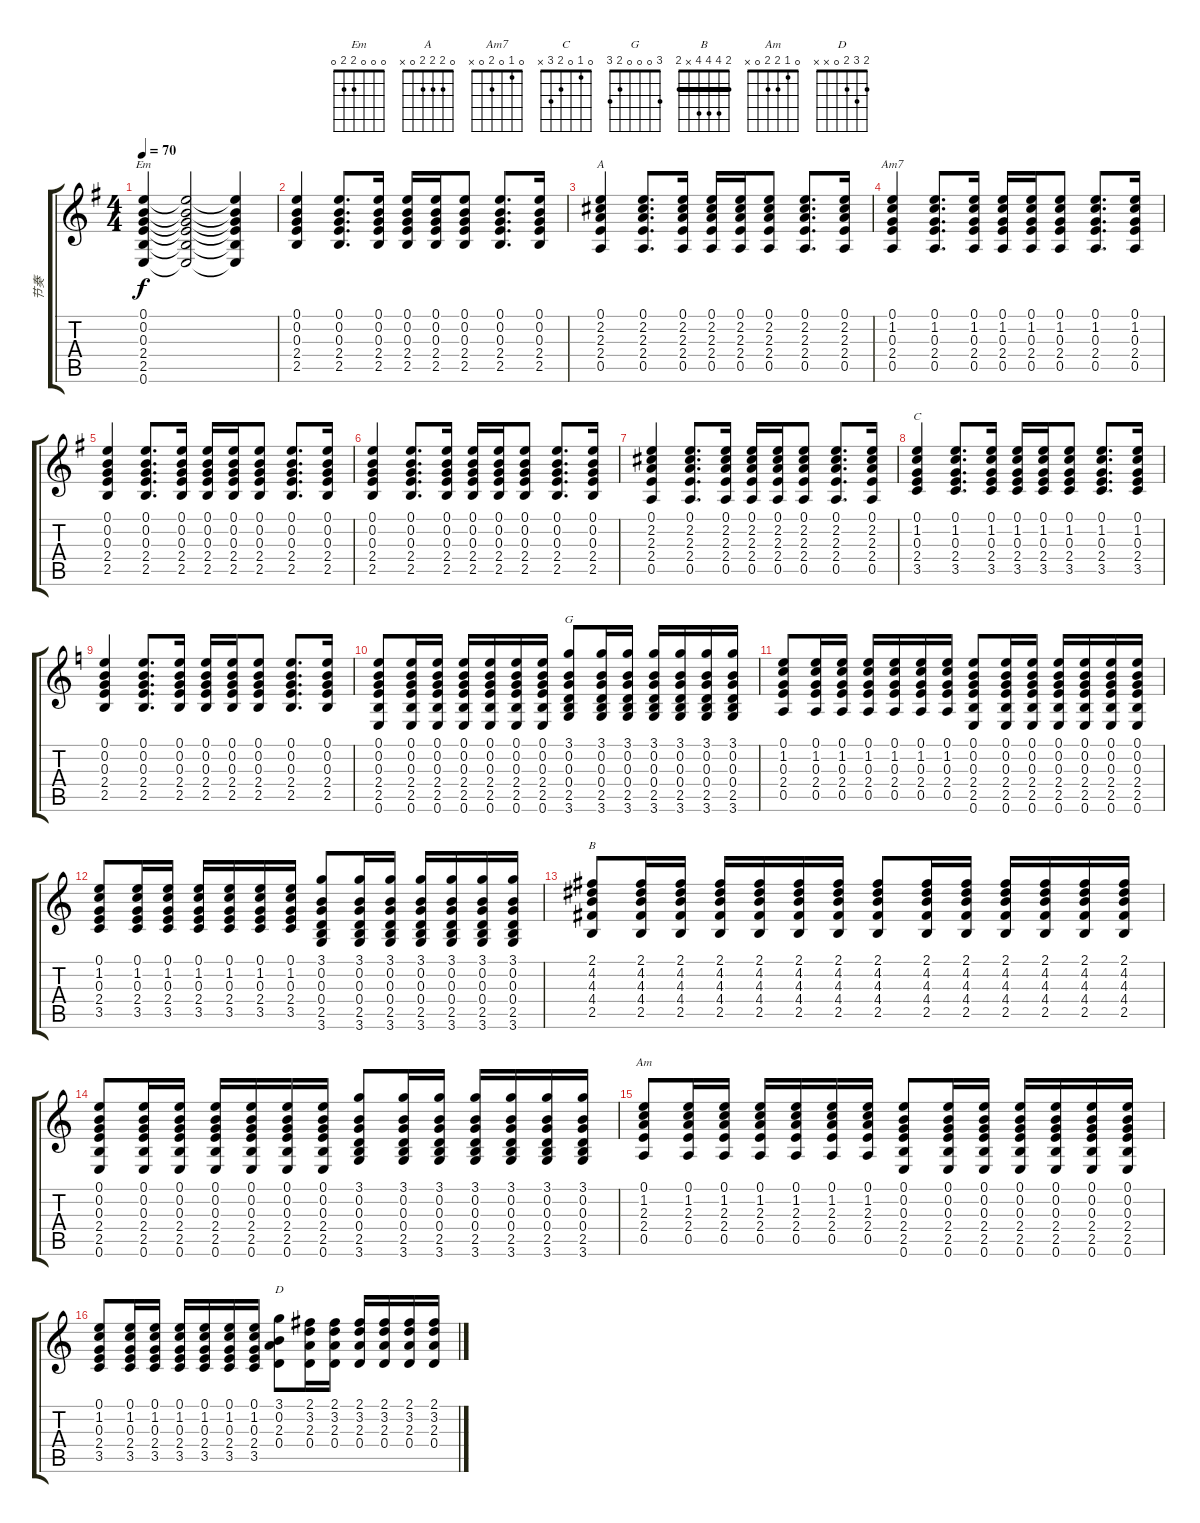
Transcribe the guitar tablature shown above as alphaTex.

\track ("节奏" "节奏") {instrument acousticguitarnylon}
\staff {score tabs}
\tuning (E4 B3 G3 D3 A2 E2) {hide}
\chord ("Em" 0 0 0 2 2 0)
\chord ("A" 0 2 2 2 0 x)
\chord ("Am7" 0 1 0 2 0 x)
\chord ("C" 0 1 0 2 3 x)
\chord ("G" 3 0 0 0 2 3)
\chord ("B" 2 4 4 4 x 2) {barre 2}
\chord ("Am" 0 1 2 2 0 x)
\chord ("D" 2 3 2 0 x x)
\ts (4 4)
\tempo 70
\clef g2
\ks g
(0.1 0.2 0.3 2.4 2.5 0.6).4{ch "Em" dy f} (0.1{t} 0.2{t} 0.3{t} 2.4{t} 2.5{t} 0.6{t}).2 (0.1{t} 0.2{t} 0.3{t} 2.4{t} 2.5{t} 0.6{t}).4 |
(0.1 0.2 0.3 2.4 2.5).4 (0.1 0.2 0.3 2.4 2.5).8{d} (0.1 0.2 0.3 2.4 2.5).16 (0.1 0.2 0.3 2.4 2.5).16 (0.1 0.2 0.3 2.4 2.5).16 (0.1 0.2 0.3 2.4 2.5).8 (0.1 0.2 0.3 2.4 2.5).8{d} (0.1 0.2 0.3 2.4 2.5).16 |
(0.1 2.2 2.3 2.4 0.5).4{ch "A"} (0.1 2.2 2.3 2.4 0.5).8{d} (0.1 2.2 2.3 2.4 0.5).16 (0.1 2.2 2.3 2.4 0.5).16 (0.1 2.2 2.3 2.4 0.5).16 (0.1 2.2 2.3 2.4 0.5).8 (0.1 2.2 2.3 2.4 0.5).8{d} (0.1 2.2 2.3 2.4 0.5).16 |
(0.1 1.2 0.3 2.4 0.5).4{ch "Am7"} (0.1 1.2 0.3 2.4 0.5).8{d} (0.1 1.2 0.3 2.4 0.5).16 (0.1 1.2 0.3 2.4 0.5).16 (0.1 1.2 0.3 2.4 0.5).16 (0.1 1.2 0.3 2.4 0.5).8 (0.1 1.2 0.3 2.4 0.5).8{d} (0.1 1.2 0.3 2.4 0.5).16 |
(0.1 0.2 0.3 2.4 2.5).4 (0.1 0.2 0.3 2.4 2.5).8{d} (0.1 0.2 0.3 2.4 2.5).16 (0.1 0.2 0.3 2.4 2.5).16 (0.1 0.2 0.3 2.4 2.5).16 (0.1 0.2 0.3 2.4 2.5).8 (0.1 0.2 0.3 2.4 2.5).8{d} (0.1 0.2 0.3 2.4 2.5).16 |
(0.1 0.2 0.3 2.4 2.5).4 (0.1 0.2 0.3 2.4 2.5).8{d} (0.1 0.2 0.3 2.4 2.5).16 (0.1 0.2 0.3 2.4 2.5).16 (0.1 0.2 0.3 2.4 2.5).16 (0.1 0.2 0.3 2.4 2.5).8 (0.1 0.2 0.3 2.4 2.5).8{d} (0.1 0.2 0.3 2.4 2.5).16 |
(0.1 2.2 2.3 2.4 0.5).4 (0.1 2.2 2.3 2.4 0.5).8{d} (0.1 2.2 2.3 2.4 0.5).16 (0.1 2.2 2.3 2.4 0.5).16 (0.1 2.2 2.3 2.4 0.5).16 (0.1 2.2 2.3 2.4 0.5).8 (0.1 2.2 2.3 2.4 0.5).8{d} (0.1 2.2 2.3 2.4 0.5).16 |
(0.1 1.2 0.3 2.4 3.5).4{ch "C"} (0.1 1.2 0.3 2.4 3.5).8{d} (0.1 1.2 0.3 2.4 3.5).16 (0.1 1.2 0.3 2.4 3.5).16 (0.1 1.2 0.3 2.4 3.5).16 (0.1 1.2 0.3 2.4 3.5).8 (0.1 1.2 0.3 2.4 3.5).8{d} (0.1 1.2 0.3 2.4 3.5).16 |
\ks c
(0.1 0.2 0.3 2.4 2.5).4 (0.1 0.2 0.3 2.4 2.5).8{d} (0.1 0.2 0.3 2.4 2.5).16 (0.1 0.2 0.3 2.4 2.5).16 (0.1 0.2 0.3 2.4 2.5).16 (0.1 0.2 0.3 2.4 2.5).8 (0.1 0.2 0.3 2.4 2.5).8{d} (0.1 0.2 0.3 2.4 2.5).16 |
(0.1 0.2 0.3 2.4 2.5 0.6).8 (0.1 0.2 0.3 2.4 2.5 0.6).16 (0.1 0.2 0.3 2.4 2.5 0.6).16 (0.1 0.2 0.3 2.4 2.5 0.6).16 (0.1 0.2 0.3 2.4 2.5 0.6).16 (0.1 0.2 0.3 2.4 2.5 0.6).16 (0.1 0.2 0.3 2.4 2.5 0.6).16 (3.1 0.2 0.3 0.4 2.5 3.6).8{ch "G"} (3.1 0.2 0.3 0.4 2.5 3.6).16 (3.1 0.2 0.3 0.4 2.5 3.6).16 (3.1 0.2 0.3 0.4 2.5 3.6).16 (3.1 0.2 0.3 0.4 2.5 3.6).16 (3.1 0.2 0.3 0.4 2.5 3.6).16 (3.1 0.2 0.3 0.4 2.5 3.6).16 |
(0.1 1.2 0.3 2.4 0.5).8 (0.1 1.2 0.3 2.4 0.5).16 (0.1 1.2 0.3 2.4 0.5).16 (0.1 1.2 0.3 2.4 0.5).16 (0.1 1.2 0.3 2.4 0.5).16 (0.1 1.2 0.3 2.4 0.5).16 (0.1 1.2 0.3 2.4 0.5).16 (0.1 0.2 0.3 2.4 2.5 0.6).8 (0.1 0.2 0.3 2.4 2.5 0.6).16 (0.1 0.2 0.3 2.4 2.5 0.6).16 (0.1 0.2 0.3 2.4 2.5 0.6).16 (0.1 0.2 0.3 2.4 2.5 0.6).16 (0.1 0.2 0.3 2.4 2.5 0.6).16 (0.1 0.2 0.3 2.4 2.5 0.6).16 |
(0.1 1.2 0.3 2.4 3.5).8 (0.1 1.2 0.3 2.4 3.5).16 (0.1 1.2 0.3 2.4 3.5).16 (0.1 1.2 0.3 2.4 3.5).16 (0.1 1.2 0.3 2.4 3.5).16 (0.1 1.2 0.3 2.4 3.5).16 (0.1 1.2 0.3 2.4 3.5).16 (3.1 0.2 0.3 0.4 2.5 3.6).8 (3.1 0.2 0.3 0.4 2.5 3.6).16 (3.1 0.2 0.3 0.4 2.5 3.6).16 (3.1 0.2 0.3 0.4 2.5 3.6).16 (3.1 0.2 0.3 0.4 2.5 3.6).16 (3.1 0.2 0.3 0.4 2.5 3.6).16 (3.1 0.2 0.3 0.4 2.5 3.6).16 |
(2.1 4.2 4.3 4.4 2.5).8{ch "B"} (2.1 4.2 4.3 4.4 2.5).16 (2.1 4.2 4.3 4.4 2.5).16 (2.1 4.2 4.3 4.4 2.5).16 (2.1 4.2 4.3 4.4 2.5).16 (2.1 4.2 4.3 4.4 2.5).16 (2.1 4.2 4.3 4.4 2.5).16 (2.1 4.2 4.3 4.4 2.5).8 (2.1 4.2 4.3 4.4 2.5).16 (2.1 4.2 4.3 4.4 2.5).16 (2.1 4.2 4.3 4.4 2.5).16 (2.1 4.2 4.3 4.4 2.5).16 (2.1 4.2 4.3 4.4 2.5).16 (2.1 4.2 4.3 4.4 2.5).16 |
(0.1 0.2 0.3 2.4 2.5 0.6).8 (0.1 0.2 0.3 2.4 2.5 0.6).16 (0.1 0.2 0.3 2.4 2.5 0.6).16 (0.1 0.2 0.3 2.4 2.5 0.6).16 (0.1 0.2 0.3 2.4 2.5 0.6).16 (0.1 0.2 0.3 2.4 2.5 0.6).16 (0.1 0.2 0.3 2.4 2.5 0.6).16 (3.1 0.2 0.3 0.4 2.5 3.6).8 (3.1 0.2 0.3 0.4 2.5 3.6).16 (3.1 0.2 0.3 0.4 2.5 3.6).16 (3.1 0.2 0.3 0.4 2.5 3.6).16 (3.1 0.2 0.3 0.4 2.5 3.6).16 (3.1 0.2 0.3 0.4 2.5 3.6).16 (3.1 0.2 0.3 0.4 2.5 3.6).16 |
(0.1 1.2 2.3 2.4 0.5).8{ch "Am"} (0.1 1.2 2.3 2.4 0.5).16 (0.1 1.2 2.3 2.4 0.5).16 (0.1 1.2 2.3 2.4 0.5).16 (0.1 1.2 2.3 2.4 0.5).16 (0.1 1.2 2.3 2.4 0.5).16 (0.1 1.2 2.3 2.4 0.5).16 (0.1 0.2 0.3 2.4 2.5 0.6).8 (0.1 0.2 0.3 2.4 2.5 0.6).16 (0.1 0.2 0.3 2.4 2.5 0.6).16 (0.1 0.2 0.3 2.4 2.5 0.6).16 (0.1 0.2 0.3 2.4 2.5 0.6).16 (0.1 0.2 0.3 2.4 2.5 0.6).16 (0.1 0.2 0.3 2.4 2.5 0.6).16 |
(0.1 1.2 0.3 2.4 3.5).8 (0.1 1.2 0.3 2.4 3.5).16 (0.1 1.2 0.3 2.4 3.5).16 (0.1 1.2 0.3 2.4 3.5).16 (0.1 1.2 0.3 2.4 3.5).16 (0.1 1.2 0.3 2.4 3.5).16 (0.1 1.2 0.3 2.4 3.5).16 (3.1 0.2 2.3 0.4).8{ch "D"} (2.1 3.2 2.3 0.4).16 (2.1 3.2 2.3 0.4).16 (2.1 3.2 2.3 0.4).16 (2.1 3.2 2.3 0.4).16 (2.1 3.2 2.3 0.4).16 (2.1 3.2 2.3 0.4).16
